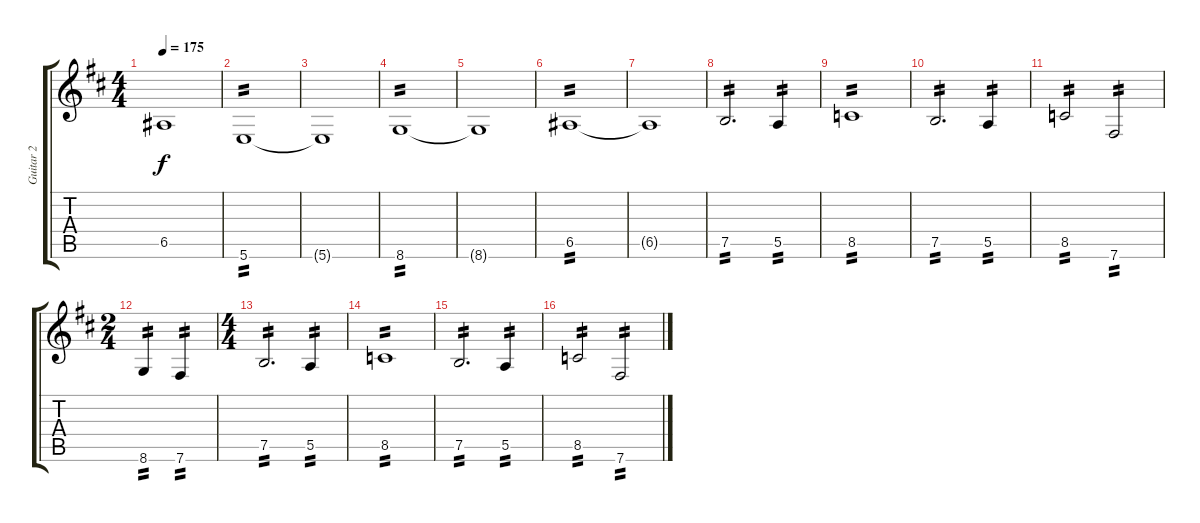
\track ("Guitar 2" "Guitar 2") {instrument distortionguitar}
\staff {score tabs}
\tuning (B3 Gb3 D3 A2 E2 B1) {hide}
\ts (4 4)
\tempo 175
\clef g2
\ks bminor
6.5{t}.1{dy f} |
5.6.1{tp 2} |
5.6{t}.1 |
8.6.1{tp 2} |
8.6{t}.1 |
6.5.1{tp 2} |
6.5{t}.1 |
7.5.2{d tp 2} 5.5.4{tp 2} |
8.5.1{tp 2} |
7.5.2{d tp 2} 5.5.4{tp 2} |
8.5.2{tp 2} 7.6.2{tp 2} |
\ts (2 4)
8.6.4{tp 2} 7.6.4{tp 2} |
\ts (4 4)
7.5.2{d tp 2} 5.5.4{tp 2} |
8.5.1{tp 2} |
7.5.2{d tp 2} 5.5.4{tp 2} |
8.5.2{tp 2} 7.6.2{tp 2}
